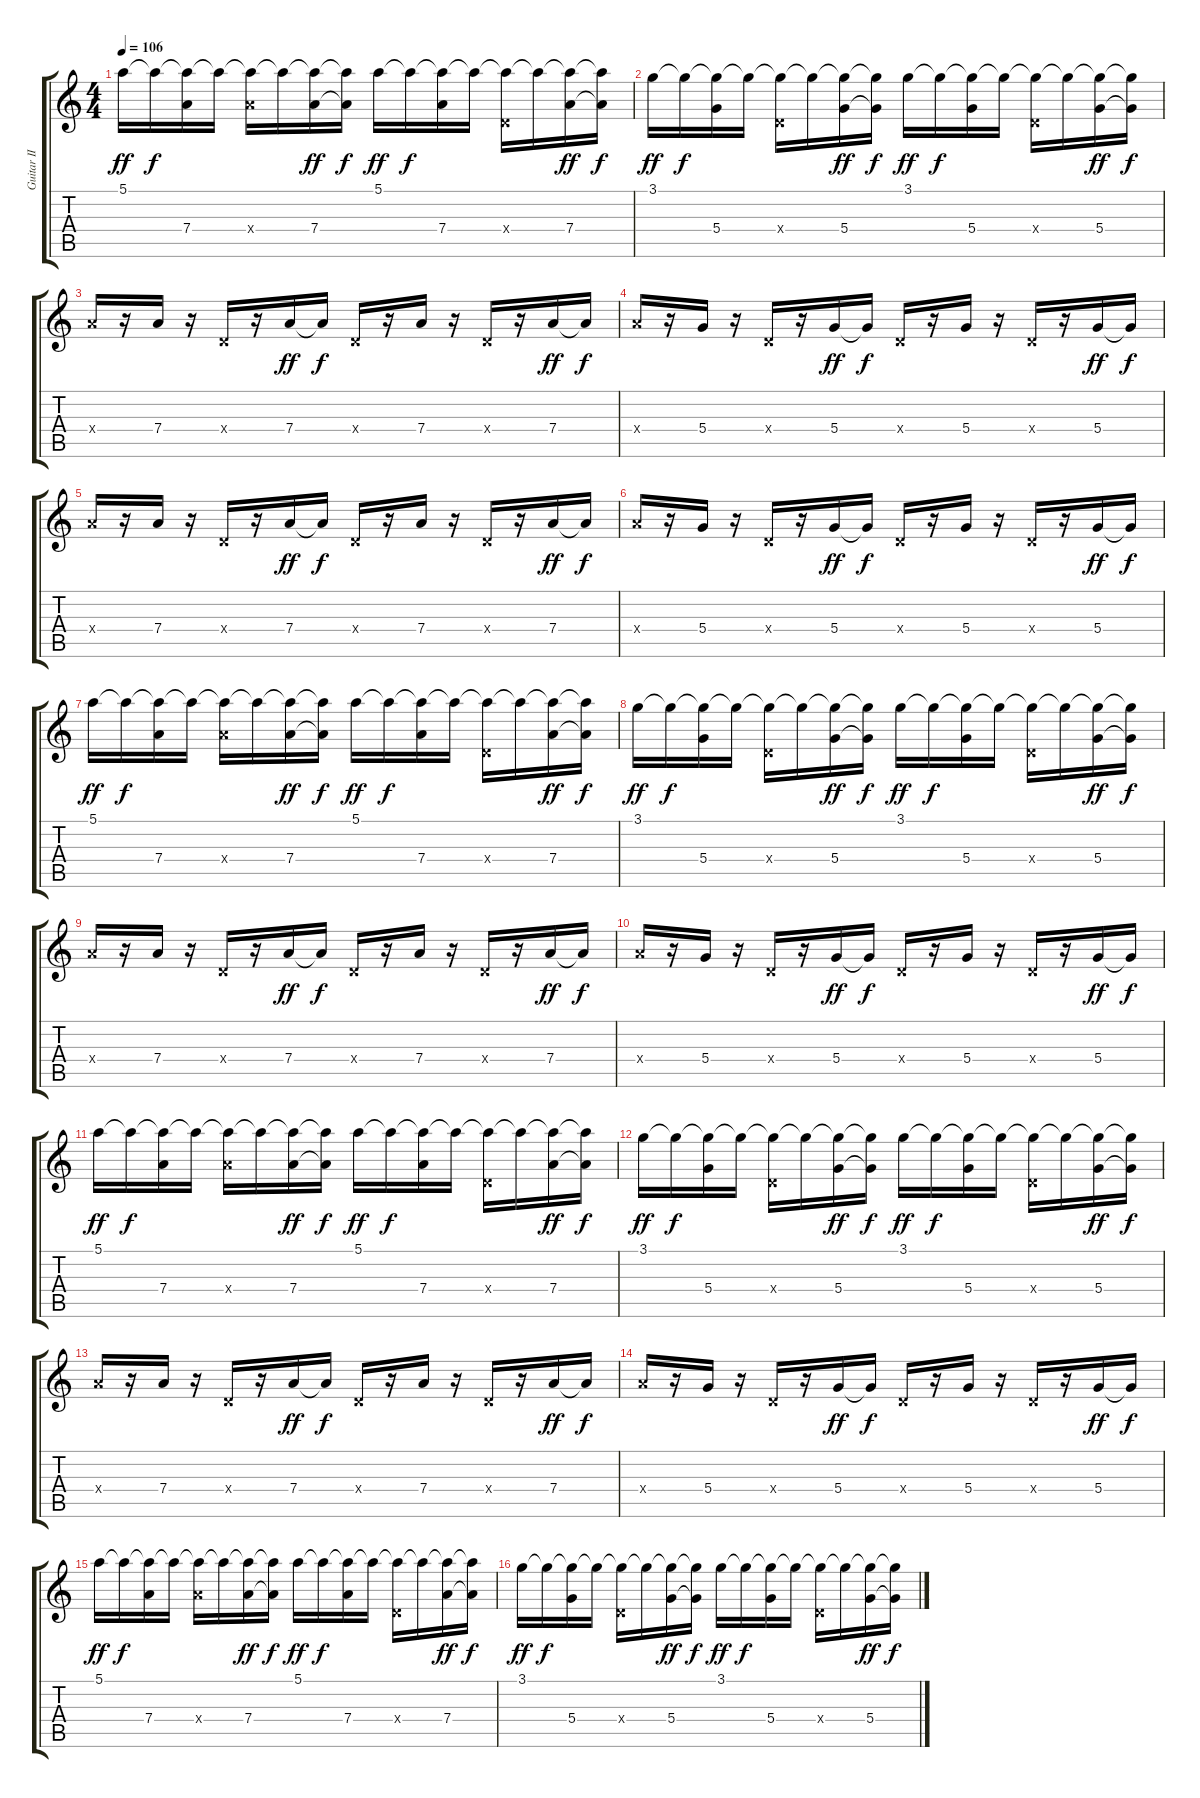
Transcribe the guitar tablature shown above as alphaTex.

\track ("Guitar II" "Guitar II") {instrument acousticguitarsteel}
\staff {score tabs}
\tuning (E4 B3 G3 D3 A2 E2) {hide}
\ts (4 4)
\tempo 106
\clef g2
\ks c
5.1.16{dy ff} 5.1{t}.16{dy f} (5.1{t} 7.4).16 5.1{t}.16 (5.1{t} 7.4{x}).16 5.1{t}.16 (5.1{t} 7.4).16{dy ff} (5.1{t} 7.4{t}).16{dy f} 5.1.16{dy ff} 5.1{t}.16{dy f} (5.1{t} 7.4).16 5.1{t}.16 (5.1{t} 0.4{x}).16 5.1{t}.16 (5.1{t} 7.4).16{dy ff} (5.1{t} 7.4{t}).16{dy f} |
3.1.16{dy ff} 3.1{t}.16{dy f} (3.1{t} 5.4).16 3.1{t}.16 (3.1{t} 0.4{x}).16 3.1{t}.16 (3.1{t} 5.4).16{dy ff} (3.1{t} 5.4{t}).16{dy f} 3.1.16{dy ff} 3.1{t}.16{dy f} (3.1{t} 5.4).16 3.1{t}.16 (3.1{t} 0.4{x}).16 3.1{t}.16 (3.1{t} 5.4).16{dy ff} (3.1{t} 5.4{t}).16{dy f} |
7.4{x}.16 r.16 7.4.16 r.16 0.4{x}.16 r.16 7.4.16{dy ff} 7.4{t}.16{dy f} 0.4{x}.16 r.16 7.4.16 r.16 0.4{x}.16 r.16 7.4.16{dy ff} 7.4{t}.16{dy f} |
7.4{x}.16 r.16 5.4.16 r.16 0.4{x}.16 r.16 5.4.16{dy ff} 5.4{t}.16{dy f} 0.4{x}.16 r.16 5.4.16 r.16 0.4{x}.16 r.16 5.4.16{dy ff} 5.4{t}.16{dy f} |
7.4{x}.16 r.16 7.4.16 r.16 0.4{x}.16 r.16 7.4.16{dy ff} 7.4{t}.16{dy f} 0.4{x}.16 r.16 7.4.16 r.16 0.4{x}.16 r.16 7.4.16{dy ff} 7.4{t}.16{dy f} |
7.4{x}.16 r.16 5.4.16 r.16 0.4{x}.16 r.16 5.4.16{dy ff} 5.4{t}.16{dy f} 0.4{x}.16 r.16 5.4.16 r.16 0.4{x}.16 r.16 5.4.16{dy ff} 5.4{t}.16{dy f} |
5.1.16{dy ff} 5.1{t}.16{dy f} (5.1{t} 7.4).16 5.1{t}.16 (5.1{t} 7.4{x}).16 5.1{t}.16 (5.1{t} 7.4).16{dy ff} (5.1{t} 7.4{t}).16{dy f} 5.1.16{dy ff} 5.1{t}.16{dy f} (5.1{t} 7.4).16 5.1{t}.16 (5.1{t} 0.4{x}).16 5.1{t}.16 (5.1{t} 7.4).16{dy ff} (5.1{t} 7.4{t}).16{dy f} |
3.1.16{dy ff} 3.1{t}.16{dy f} (3.1{t} 5.4).16 3.1{t}.16 (3.1{t} 0.4{x}).16 3.1{t}.16 (3.1{t} 5.4).16{dy ff} (3.1{t} 5.4{t}).16{dy f} 3.1.16{dy ff} 3.1{t}.16{dy f} (3.1{t} 5.4).16 3.1{t}.16 (3.1{t} 0.4{x}).16 3.1{t}.16 (3.1{t} 5.4).16{dy ff} (3.1{t} 5.4{t}).16{dy f} |
7.4{x}.16 r.16 7.4.16 r.16 0.4{x}.16 r.16 7.4.16{dy ff} 7.4{t}.16{dy f} 0.4{x}.16 r.16 7.4.16 r.16 0.4{x}.16 r.16 7.4.16{dy ff} 7.4{t}.16{dy f} |
7.4{x}.16 r.16 5.4.16 r.16 0.4{x}.16 r.16 5.4.16{dy ff} 5.4{t}.16{dy f} 0.4{x}.16 r.16 5.4.16 r.16 0.4{x}.16 r.16 5.4.16{dy ff} 5.4{t}.16{dy f} |
5.1.16{dy ff} 5.1{t}.16{dy f} (5.1{t} 7.4).16 5.1{t}.16 (5.1{t} 7.4{x}).16 5.1{t}.16 (5.1{t} 7.4).16{dy ff} (5.1{t} 7.4{t}).16{dy f} 5.1.16{dy ff} 5.1{t}.16{dy f} (5.1{t} 7.4).16 5.1{t}.16 (5.1{t} 0.4{x}).16 5.1{t}.16 (5.1{t} 7.4).16{dy ff} (5.1{t} 7.4{t}).16{dy f} |
3.1.16{dy ff} 3.1{t}.16{dy f} (3.1{t} 5.4).16 3.1{t}.16 (3.1{t} 0.4{x}).16 3.1{t}.16 (3.1{t} 5.4).16{dy ff} (3.1{t} 5.4{t}).16{dy f} 3.1.16{dy ff} 3.1{t}.16{dy f} (3.1{t} 5.4).16 3.1{t}.16 (3.1{t} 0.4{x}).16 3.1{t}.16 (3.1{t} 5.4).16{dy ff} (3.1{t} 5.4{t}).16{dy f} |
7.4{x}.16 r.16 7.4.16 r.16 0.4{x}.16 r.16 7.4.16{dy ff} 7.4{t}.16{dy f} 0.4{x}.16 r.16 7.4.16 r.16 0.4{x}.16 r.16 7.4.16{dy ff} 7.4{t}.16{dy f} |
7.4{x}.16 r.16 5.4.16 r.16 0.4{x}.16 r.16 5.4.16{dy ff} 5.4{t}.16{dy f} 0.4{x}.16 r.16 5.4.16 r.16 0.4{x}.16 r.16 5.4.16{dy ff} 5.4{t}.16{dy f} |
5.1.16{dy ff} 5.1{t}.16{dy f} (5.1{t} 7.4).16 5.1{t}.16 (5.1{t} 7.4{x}).16 5.1{t}.16 (5.1{t} 7.4).16{dy ff} (5.1{t} 7.4{t}).16{dy f} 5.1.16{dy ff} 5.1{t}.16{dy f} (5.1{t} 7.4).16 5.1{t}.16 (5.1{t} 0.4{x}).16 5.1{t}.16 (5.1{t} 7.4).16{dy ff} (5.1{t} 7.4{t}).16{dy f} |
3.1.16{dy ff} 3.1{t}.16{dy f} (3.1{t} 5.4).16 3.1{t}.16 (3.1{t} 0.4{x}).16 3.1{t}.16 (3.1{t} 5.4).16{dy ff} (3.1{t} 5.4{t}).16{dy f} 3.1.16{dy ff} 3.1{t}.16{dy f} (3.1{t} 5.4).16 3.1{t}.16 (3.1{t} 0.4{x}).16 3.1{t}.16 (3.1{t} 5.4).16{dy ff} (3.1{t} 5.4{t}).16{dy f}
